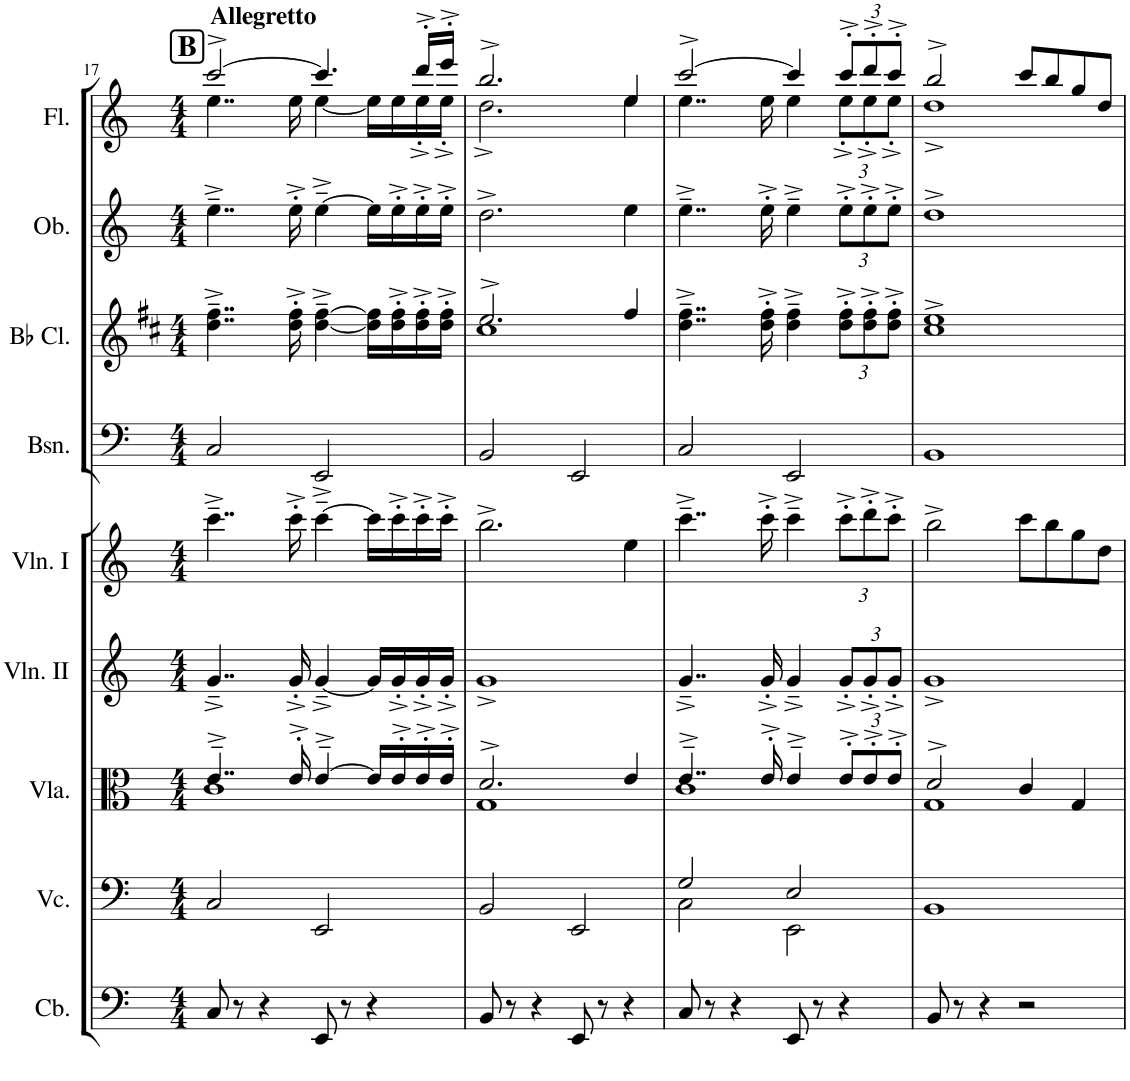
**kern	**kern	**kern	**kern	**kern	**kern	**kern	**kern	**kern
*part9	*part8	*part7	*part6	*part5	*part4	*part3	*part2	*part1
*staff9	*staff8	*staff7	*staff6	*staff5	*staff4	*staff3	*staff2	*staff1
*I"Contrabasses	*I"Violoncellos	*I"Violas	*I"Violins II	*I"Violins I	*I"Bassoons	*I"Clarinets in Bb	*I"Oboes	*I"Flutes
*I'Cb.	*I'Vc.	*I'Vla.	*I'Vln. II	*I'Vln. I	*I'Bsn.	*	*I'Ob.	*I'Fl.
!!LO:PB:g=z
*clefF4	*clefF4	*clefC3	*clefG2	*clefG2	*clefF4	*clefG2	*clefG2	*clefG2
*Trd7c12	*	*	*	*	*	*Trd1c2	*	*
*k[]	*k[]	*k[]	*k[]	*k[]	*k[]	*k[f#c#]	*k[]	*k[]
*M4/4	*M4/4	*M4/4	*M4/4	*M4/4	*M4/4	*M4/4	*M4/4	*M4/4
!!LO:REH:place=s1:a:B:cj:fs=14:t=B
=17	=17	=17	=17	=17	=17	=17	=17	=17
*	*	*^	*	*	*	*	*	*^
!	!	!	!	!	!	!	!	!	!LO:TX:a:B:t=Allegretto	!
8C/	2C/	4..e~^/	1c	4..g~^/	4..ccc~^\	2C/	4..dd\~^ 4..ff#\~^	4..ee~^\	[2ccc^/	4..ee\
8r	.	.	.	.	.	.	.	.	.	.
4r	.	.	.	.	.	.	.	.	.	.
.	.	16e'^/	.	16g'^/	16ccc'^\	.	16dd\'^ 16ff#\'^	16ee'^\	.	16ee\
8EE/	2EE/	[4e~^/	.	[4g~^/	[4ccc~^\	2EE/	[4dd\~^ [4ff#\~^	[4ee~^\	4.ccc/]	[4ee\
8r	.	.	.	.	.	.	.	.	.	.
4r	.	16e/LL]	.	16g/LL]	16ccc\LL]	.	16dd\] 16ff#\]LL	16ee\LL]	.	16ee\LL]
.	.	16e'^/	.	16g'^/	16ccc'^\	.	16dd\'^ 16ff#\'^	16ee'^\	.	16ee\
.	.	16e'^/	.	16g'^/	16ccc'^\	.	16dd\'^ 16ff#\'^	16ee'^\	16ddd'^/LL	16ee'^\
.	.	16e'^/JJ	.	16g'^/JJ	16ccc'^\JJ	.	16dd\'^ 16ff#\'^JJ	16ee'^\JJ	16eee'^/JJ	16ee'^\JJ
=18	=18	=18	=18	=18	=18	=18	=18	=18	=18	=18
*	*	*	*	*	*	*	*^	*	*	*
8BB/	2BB/	2.d^/	1G	1g^	2.bb^\	2BB/	2.ee^/	1cc#	2.dd^\	2.bb^/	2.dd^\
8r	.	.	.	.	.	.	.	.	.	.	.
4r	.	.	.	.	.	.	.	.	.	.	.
8EE/	2EE/	.	.	.	.	2EE/	.	.	.	.	.
8r	.	.	.	.	.	.	.	.	.	.	.
4r	.	4e/	.	.	4ee\	.	4ff#/	.	4ee\	4ee/	4ee\
*	*	*	*	*	*	*	*v	*v	*	*	*
=19	=19	=19	=19	=19	=19	=19	=19	=19	=19	=19
*	*^	*	*	*	*	*	*	*	*	*
8C/	2G/	2C\	4..e~^/	1c	4..g~^/	4..ccc~^\	2C/	4..dd\~^ 4..ff#\~^	4..ee~^\	[2ccc^/	4..ee\
8r	.	.	.	.	.	.	.	.	.	.	.
4r	.	.	.	.	.	.	.	.	.	.	.
.	.	.	16e'^/	.	16g'^/	16ccc'^\	.	16dd\'^ 16ff#\'^	16ee'^\	.	16ee\
8EE/	2E/	2EE\	4e~^/	.	4g~^/	4ccc~^\	2EE/	4dd\~^ 4ff#\~^	4ee~^\	4ccc/]	4ee\
8r	.	.	.	.	.	.	.	.	.	.	.
*	*	*	*Xbrackettup	*	*Xbrackettup	*Xbrackettup	*	*Xbrackettup	*Xbrackettup	*Xbrackettup	*
4r	.	.	12e'^/L	.	12g'^/L	12ccc'^\L	.	12dd\'^ 12ff#\'^L	12ee'^\L	12ccc'^/L	12ee'^\L
.	.	.	12e'^/	.	12g'^/	12ddd'^\	.	12dd\'^ 12ff#\'^	12ee'^\	12ddd'^/	12ee'^\
.	.	.	12e'^/J	.	12g'^/J	12ccc'^\J	.	12dd\'^ 12ff#\'^J	12ee'^\J	12ccc'^/J	12ee'^\J
*	*v	*v	*	*	*	*	*	*	*	*	*
=20	=20	=20	=20	=20	=20	=20	=20	=20	=20	=20
*	*	*	*	*	*	*	*^	*	*	*
8BB/	1BB	2d^/	1G	1g^	2bb^\	1BB	1ee^	1cc#	1dd^	2bb^/	1dd^
8r	.	.	.	.	.	.	.	.	.	.	.
4r	.	.	.	.	.	.	.	.	.	.	.
2r	.	4c/	.	.	8ccc\L	.	.	.	.	8ccc/L	.
.	.	.	.	.	8bb\	.	.	.	.	8bb/	.
.	.	4G/	.	.	8gg\	.	.	.	.	8gg/	.
.	.	.	.	.	8dd\J	.	.	.	.	8dd/J	.
*	*	*v	*v	*	*	*	*v	*v	*	*v	*v
=	=	=	=	=	=	=	=	=
*-	*-	*-	*-	*-	*-	*-	*-	*-
